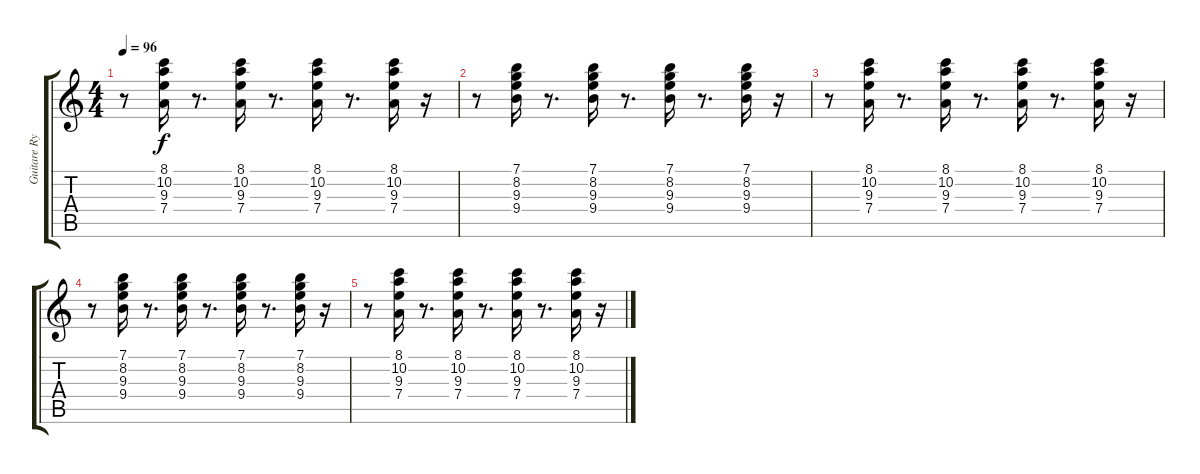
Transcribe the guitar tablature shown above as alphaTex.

\track ("Guitare Ryhtmique" "Guitare Ry") {instrument acousticguitarsteel}
\staff {score tabs}
\tuning (E4 B3 G3 D3 A2 E2) {hide}
\ts (4 4)
\tempo 96
\clef g2
\ks c
r.8{dy f} (8.1 10.2 9.3 7.4).16 r.8{d} (8.1 10.2 9.3 7.4).16 r.8{d} (8.1 10.2 9.3 7.4).16 r.8{d} (8.1 10.2 9.3 7.4).16 r.16 |
r.8{volume 4} (7.1 8.2 9.3 9.4).16 r.8{d} (7.1 8.2 9.3 9.4).16 r.8{d} (7.1 8.2 9.3 9.4).16 r.8{d} (7.1 8.2 9.3 9.4).16 r.16 |
r.8 (8.1 10.2 9.3 7.4).16{volume 6} r.8{d} (8.1 10.2 9.3 7.4).16 r.8{d} (8.1 10.2 9.3 7.4).16 r.8{d} (8.1 10.2 9.3 7.4).16 r.16 |
r.8 (7.1 8.2 9.3 9.4).16{volume 4} r.8{d} (7.1 8.2 9.3 9.4).16 r.8{d} (7.1 8.2 9.3 9.4).16 r.8{d} (7.1 8.2 9.3 9.4).16 r.16 |
r.8 (8.1 10.2 9.3 7.4).16 r.8{d} (8.1 10.2 9.3 7.4).16 r.8{d} (8.1 10.2 9.3 7.4).16 r.8{d} (8.1 10.2 9.3 7.4).16 r.16
